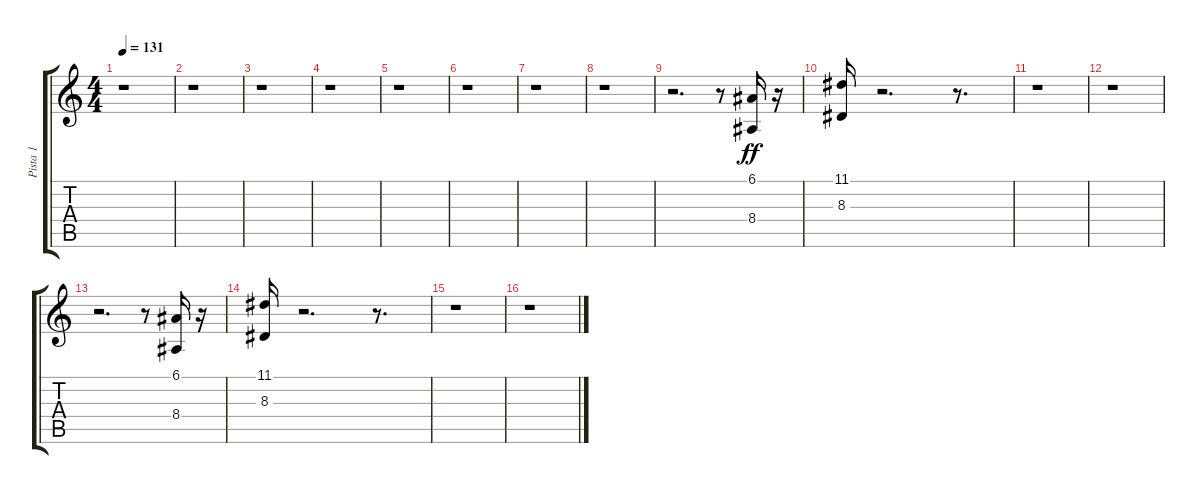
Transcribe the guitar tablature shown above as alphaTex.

\track ("Pista 1" "Pista 1") {instrument orchestrahit}
\staff {score tabs}
\tuning (E4 B3 G3 D3 A2 E2) {hide}
\ts (4 4)
\tempo 131
\clef g2
\ks c
r.1{dy ff} |
r.1 |
r.1 |
r.1 |
r.1 |
r.1 |
r.1 |
r.1 |
r.2{d} r.8 (6.1 8.4).16 r.16 |
(11.1 8.3).16 r.2{d} r.8{d} |
r.1 |
r.1 |
r.2{d} r.8 (6.1 8.4).16 r.16 |
(11.1 8.3).16 r.2{d} r.8{d} |
r.1 |
r.1
